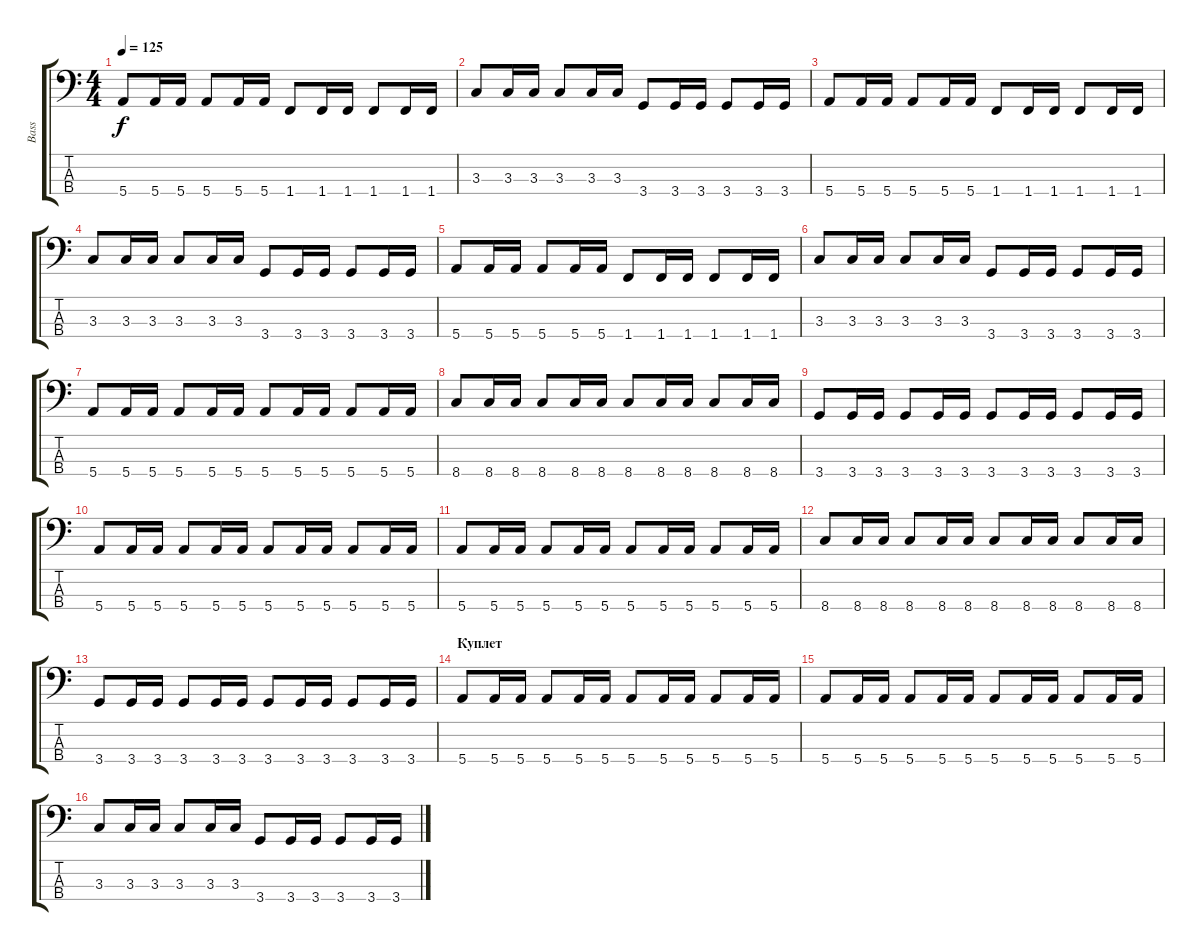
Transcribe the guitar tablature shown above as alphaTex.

\track ("Bass" "Bass") {instrument electricbassfinger}
\staff {score tabs}
\tuning (G2 D2 A1 E1) {hide}
\ts (4 4)
\tempo 125
\clef f4
\ks c
5.4.8{dy f} 5.4.16 5.4.16 5.4.8 5.4.16 5.4.16 1.4.8 1.4.16 1.4.16 1.4.8 1.4.16 1.4.16 |
3.3.8 3.3.16 3.3.16 3.3.8 3.3.16 3.3.16 3.4.8 3.4.16 3.4.16 3.4.8 3.4.16 3.4.16 |
5.4.8 5.4.16 5.4.16 5.4.8 5.4.16 5.4.16 1.4.8 1.4.16 1.4.16 1.4.8 1.4.16 1.4.16 |
3.3.8 3.3.16 3.3.16 3.3.8 3.3.16 3.3.16 3.4.8 3.4.16 3.4.16 3.4.8 3.4.16 3.4.16 |
5.4.8 5.4.16 5.4.16 5.4.8 5.4.16 5.4.16 1.4.8 1.4.16 1.4.16 1.4.8 1.4.16 1.4.16 |
3.3.8 3.3.16 3.3.16 3.3.8 3.3.16 3.3.16 3.4.8 3.4.16 3.4.16 3.4.8 3.4.16 3.4.16 |
5.4.8 5.4.16 5.4.16 5.4.8 5.4.16 5.4.16 5.4.8 5.4.16 5.4.16 5.4.8 5.4.16 5.4.16 |
8.4.8 8.4.16 8.4.16 8.4.8 8.4.16 8.4.16 8.4.8 8.4.16 8.4.16 8.4.8 8.4.16 8.4.16 |
3.4.8 3.4.16 3.4.16 3.4.8 3.4.16 3.4.16 3.4.8 3.4.16 3.4.16 3.4.8 3.4.16 3.4.16 |
5.4.8 5.4.16 5.4.16 5.4.8 5.4.16 5.4.16 5.4.8 5.4.16 5.4.16 5.4.8 5.4.16 5.4.16 |
5.4.8 5.4.16 5.4.16 5.4.8 5.4.16 5.4.16 5.4.8 5.4.16 5.4.16 5.4.8 5.4.16 5.4.16 |
8.4.8 8.4.16 8.4.16 8.4.8 8.4.16 8.4.16 8.4.8 8.4.16 8.4.16 8.4.8 8.4.16 8.4.16 |
3.4.8 3.4.16 3.4.16 3.4.8 3.4.16 3.4.16 3.4.8 3.4.16 3.4.16 3.4.8 3.4.16 3.4.16 |
\section ("" "Куплет")
5.4.8 5.4.16 5.4.16 5.4.8 5.4.16 5.4.16 5.4.8 5.4.16 5.4.16 5.4.8 5.4.16 5.4.16 |
5.4.8 5.4.16 5.4.16 5.4.8 5.4.16 5.4.16 5.4.8 5.4.16 5.4.16 5.4.8 5.4.16 5.4.16 |
3.3.8 3.3.16 3.3.16 3.3.8 3.3.16 3.3.16 3.4.8 3.4.16 3.4.16 3.4.8 3.4.16 3.4.16
